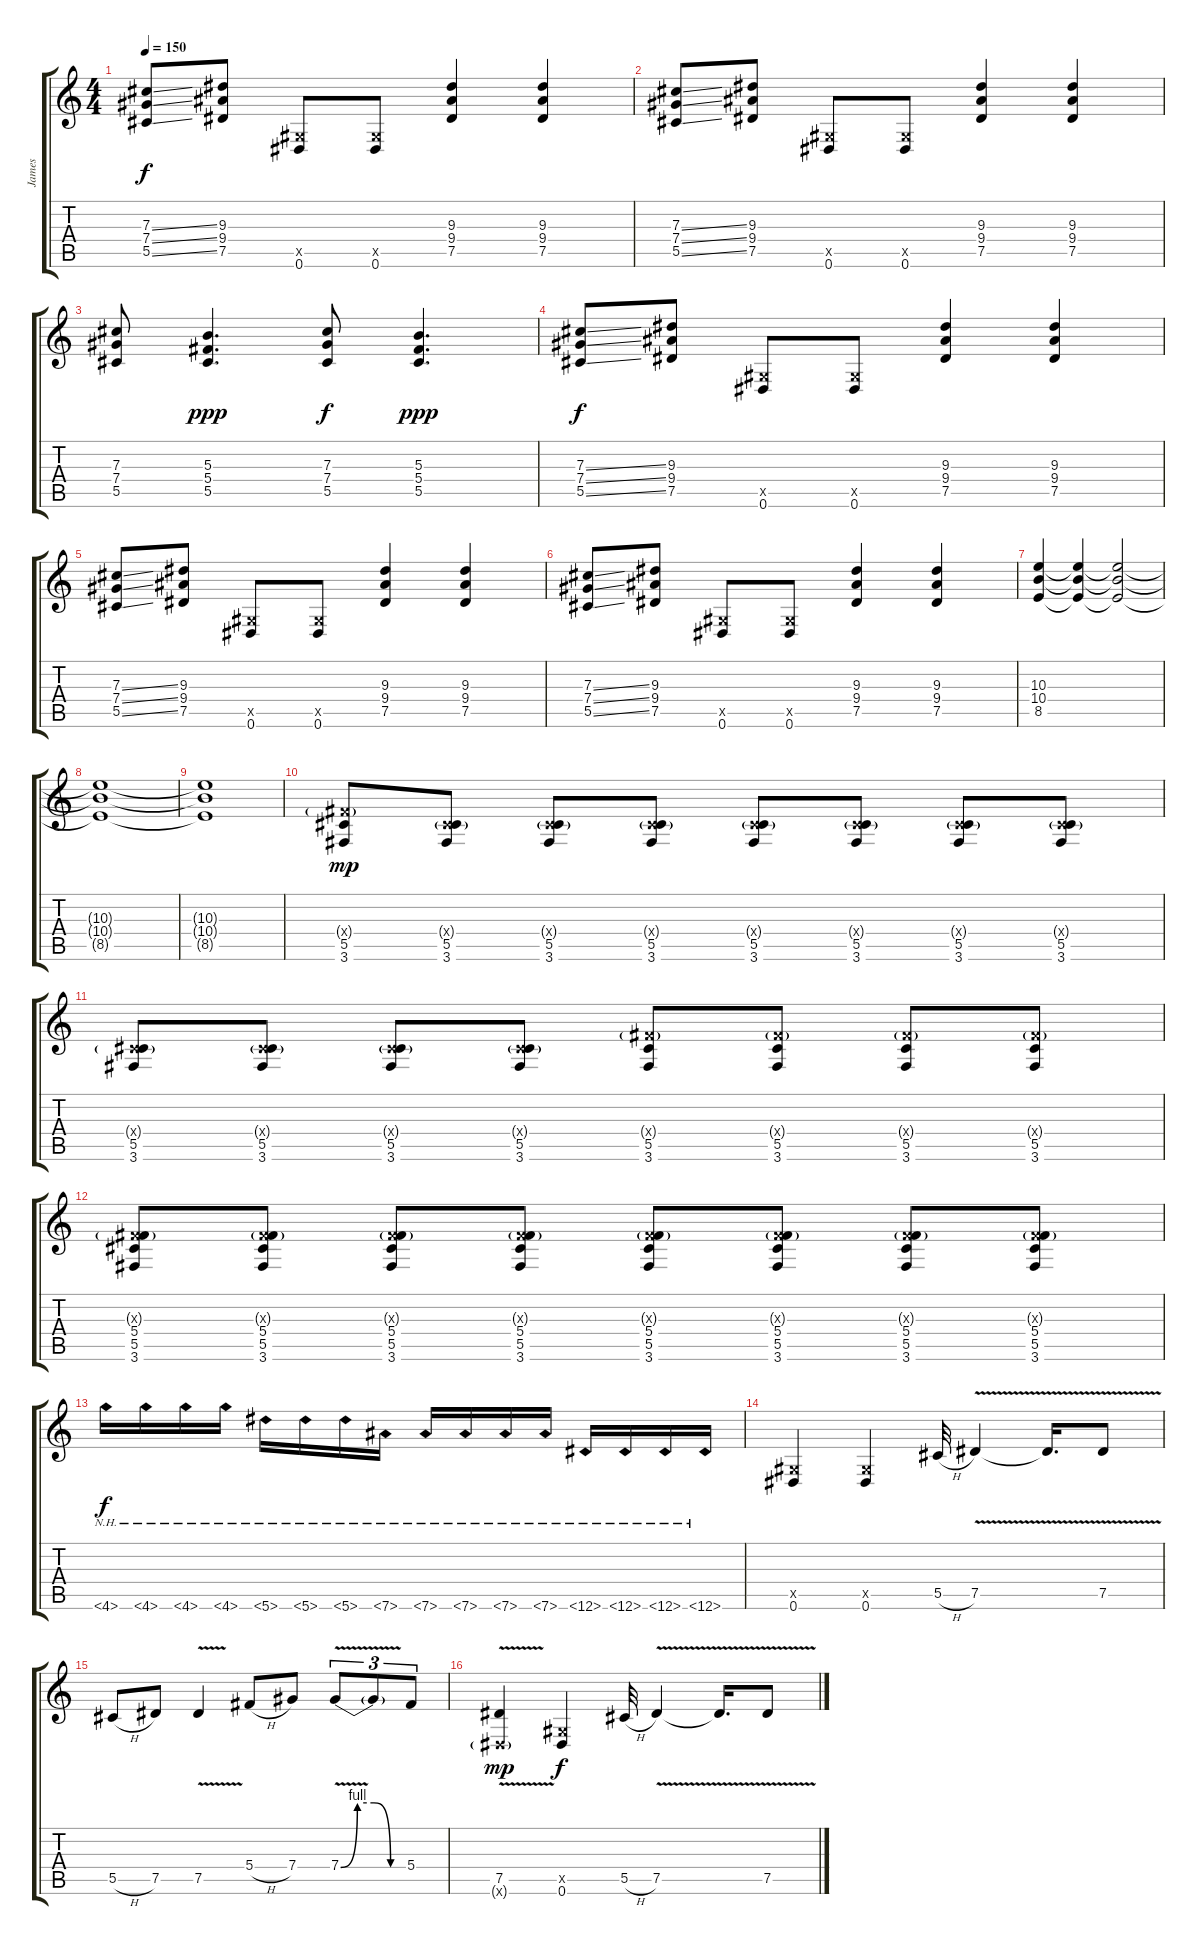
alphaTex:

\track ("James" "James") {instrument distortionguitar}
\staff {score tabs}
\tuning (Eb4 Bb3 Gb3 Db3 Ab2 Eb2) {hide}
\ts (4 4)
\tempo 150
\clef g2
\ks c
(7.3{ss} 7.4{ss} 5.5{ss}).8{dy f} (9.3 9.4 7.5).8 (0.5{x} 0.6).8 (0.5{x} 0.6).8 (9.3 9.4 7.5).4 (9.3 9.4 7.5).4 |
(7.3{ss} 7.4{ss} 5.5{ss}).8 (9.3 9.4 7.5).8 (0.5{x} 0.6).8 (0.5{x} 0.6).8 (9.3 9.4 7.5).4 (9.3 9.4 7.5).4 |
(7.3 7.4 5.5).8 (5.3 5.4 5.5).4{d dy ppp} (7.3 7.4 5.5).8{dy f} (5.3 5.4 5.5).4{d dy ppp} |
(7.3{ss} 7.4{ss} 5.5{ss}).8{dy f} (9.3 9.4 7.5).8 (0.5{x} 0.6).8 (0.5{x} 0.6).8 (9.3 9.4 7.5).4 (9.3 9.4 7.5).4 |
(7.3{ss} 7.4{ss} 5.5{ss}).8 (9.3 9.4 7.5).8 (0.5{x} 0.6).8 (0.5{x} 0.6).8 (9.3 9.4 7.5).4 (9.3 9.4 7.5).4 |
(7.3{ss} 7.4{ss} 5.5{ss}).8 (9.3 9.4 7.5).8 (0.5{x} 0.6).8 (0.5{x} 0.6).8 (9.3 9.4 7.5).4 (9.3 9.4 7.5).4 |
(10.3 10.4 8.5).4 (10.3{t} 10.4{t} 8.5{t}).4 (10.3{t} 10.4{t} 8.5{t}).2 |
(10.3{t} 10.4{t} 8.5{t}).1 |
(10.3{t} 10.4{t} 8.5{t}).1 |
(5.4{g x} 5.5 3.6).8{dy mp} (0.4{g x} 5.5 3.6).8 (0.4{g x} 5.5 3.6).8 (0.4{g x} 5.5 3.6).8 (0.4{g x} 5.5 3.6).8 (0.4{g x} 5.5 3.6).8 (0.4{g x} 5.5 3.6).8 (0.4{g x} 5.5 3.6).8 |
(0.4{g x} 5.5 3.6).8 (0.4{g x} 5.5 3.6).8 (0.4{g x} 5.5 3.6).8 (0.4{g x} 5.5 3.6).8 (5.4{g x} 5.5 3.6).8 (5.4{g x} 5.5 3.6).8 (5.4{g x} 5.5 3.6).8 (5.4{g x} 5.5 3.6).8 |
(0.3{g x} 5.4 5.5 3.6).8 (0.3{g x} 5.4 5.5 3.6).8 (0.3{g x} 5.4 5.5 3.6).8 (0.3{g x} 5.4 5.5 3.6).8 (0.3{g x} 5.4 5.5 3.6).8 (0.3{g x} 5.4 5.5 3.6).8 (0.3{g x} 5.4 5.5 3.6).8 (0.3{g x} 5.4 5.5 3.6).8 |
4.6{nh}.16{dy f} 4.6{nh}.16 4.6{nh}.16 4.6{nh}.16 5.6{nh}.16 5.6{nh}.16 5.6{nh}.16 7.6{nh}.16 7.6{nh}.16 7.6{nh}.16 7.6{nh}.16 7.6{nh}.16 12.6{nh}.16 12.6{nh}.16 12.6{nh}.16 12.6{nh}.16 |
(0.5{x} 0.6).4 (0.5{x} 0.6).4 5.5{h}.32 7.5{v}.4 7.5{t}.16{d} 7.5{v}.8 |
5.5{h}.8 7.5.8 7.5{v}.4 5.4{h}.8 7.4.8 7.4{be (custom 0 0 15 4 30 4 45 0 60 0) v}.8{tu (3 2)} 7.4{t}.8{tu (3 2)} 5.4.8{tu (3 2)} |
(7.5{v} 0.6{v g x}).4{dy mp} (0.5{x} 0.6).4{dy f} 5.5{h}.32 7.5{v}.4 7.5{t}.16{d} 7.5{v}.8
